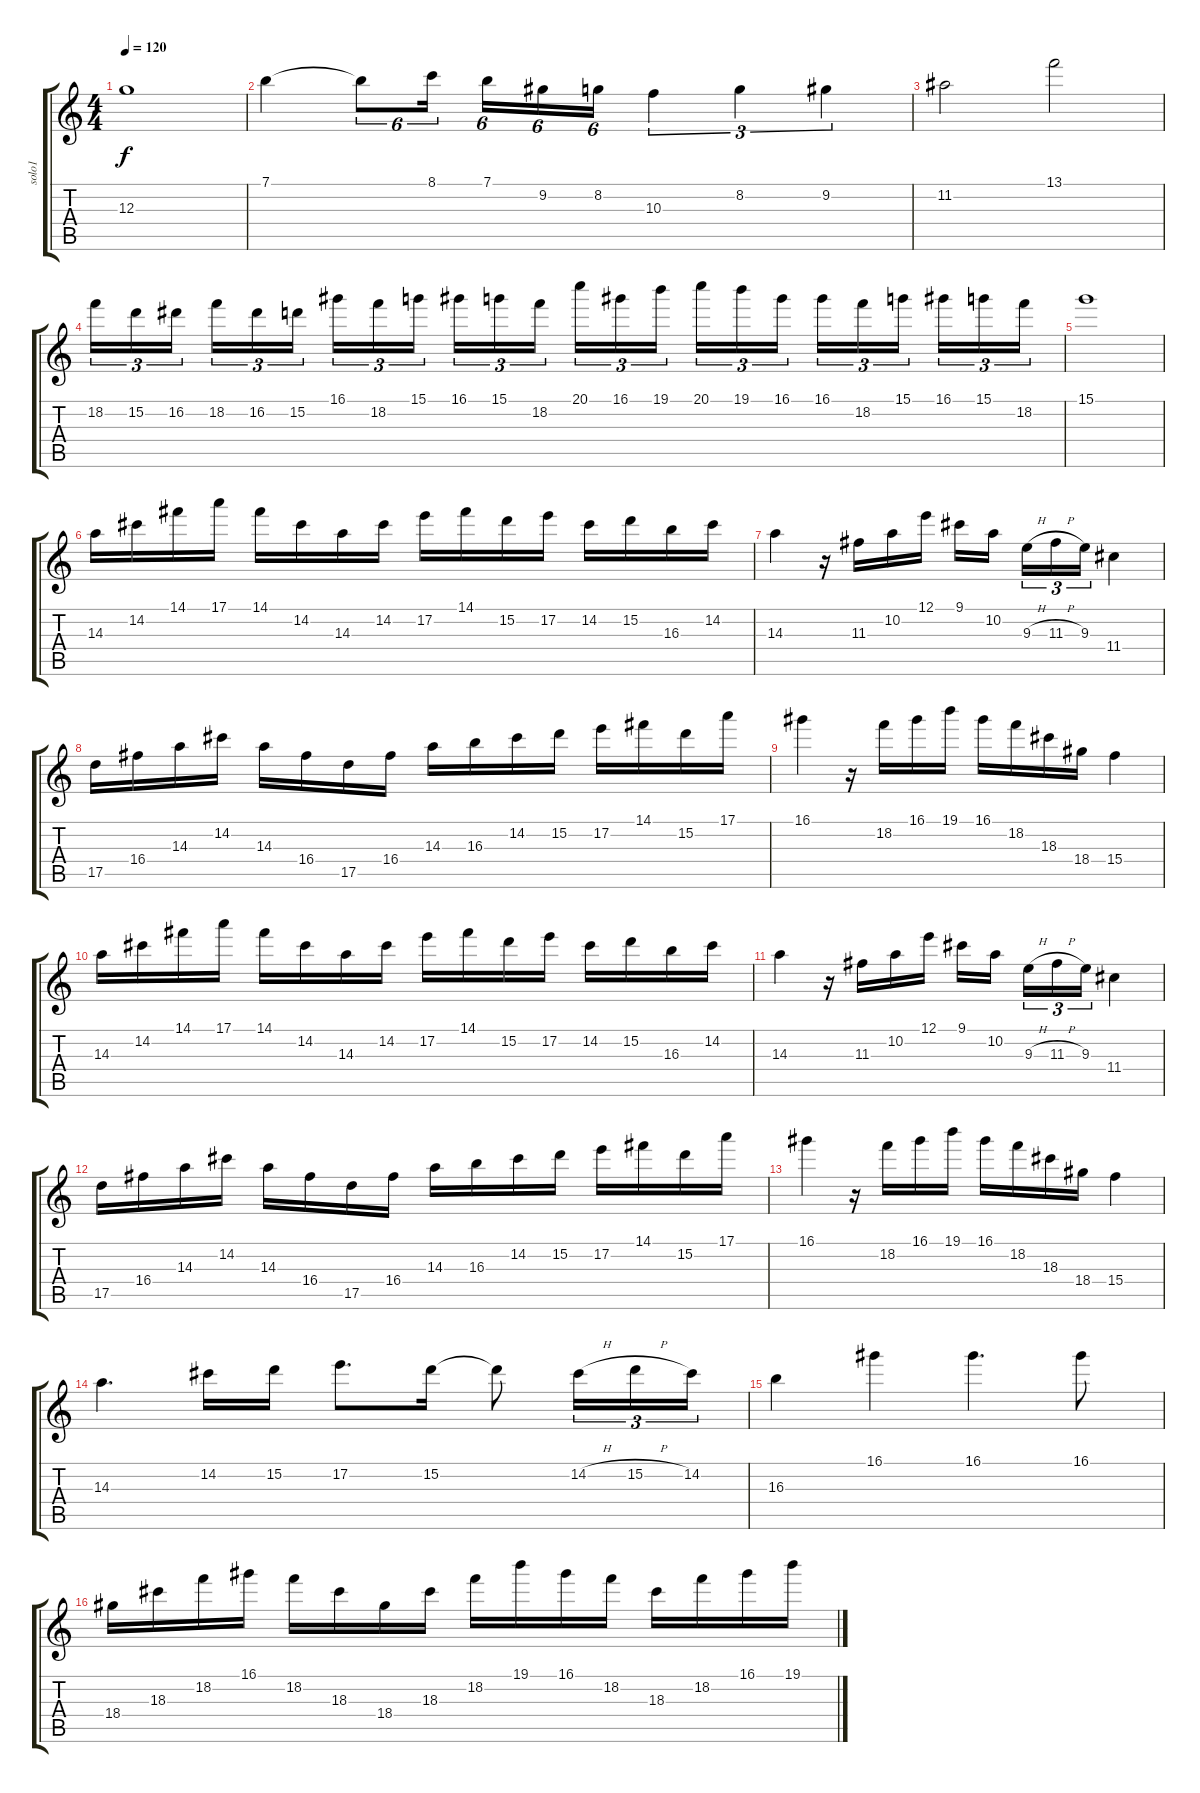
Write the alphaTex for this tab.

\track ("solo1" "solo1") {instrument distortionguitar}
\staff {score tabs}
\tuning (E4 B3 G3 D3 A2 E2) {hide}
\ts (4 4)
\tempo 120
\clef g2
\ks c
12.3.1{dy f} |
7.1.4 7.1{t}.8{tu (6 4)} 8.1.16{tu (6 4)} 7.1.16{tu (6 4)} 9.2.16{tu (6 4)} 8.2.16{tu (6 4)} 10.3.4{tu (3 2)} 8.2.4{tu (3 2)} 9.2.4{tu (3 2)} |
11.2.2 13.1.2 |
18.2.16{tu (3 2)} 15.2.16{tu (3 2)} 16.2.16{tu (3 2)} 18.2.16{tu (3 2)} 16.2.16{tu (3 2)} 15.2.16{tu (3 2)} 16.1.16{tu (3 2)} 18.2.16{tu (3 2)} 15.1.16{tu (3 2)} 16.1.16{tu (3 2)} 15.1.16{tu (3 2)} 18.2.16{tu (3 2)} 20.1.16{tu (3 2)} 16.1.16{tu (3 2)} 19.1.16{tu (3 2)} 20.1.16{tu (3 2)} 19.1.16{tu (3 2)} 16.1.16{tu (3 2)} 16.1.16{tu (3 2)} 18.2.16{tu (3 2)} 15.1.16{tu (3 2)} 16.1.16{tu (3 2)} 15.1.16{tu (3 2)} 18.2.16{tu (3 2)} |
15.1.1 |
14.3.16 14.2.16 14.1.16 17.1.16 14.1.16 14.2.16 14.3.16 14.2.16 17.2.16 14.1.16 15.2.16 17.2.16 14.2.16 15.2.16 16.3.16 14.2.16 |
14.3.4 r.16 11.3.16 10.2.16 12.1.16 9.1.16 10.2.16 9.3{h}.16{tu (3 2)} 11.3{h}.16{tu (3 2)} 9.3.16{tu (3 2)} 11.4.4 |
17.5.16 16.4.16 14.3.16 14.2.16 14.3.16 16.4.16 17.5.16 16.4.16 14.3.16 16.3.16 14.2.16 15.2.16 17.2.16 14.1.16 15.2.16 17.1.16 |
16.1.4 r.16 18.2.16 16.1.16 19.1.16 16.1.16 18.2.16 18.3.16 18.4.16 15.4.4 |
14.3.16 14.2.16 14.1.16 17.1.16 14.1.16 14.2.16 14.3.16 14.2.16 17.2.16 14.1.16 15.2.16 17.2.16 14.2.16 15.2.16 16.3.16 14.2.16 |
14.3.4 r.16 11.3.16 10.2.16 12.1.16 9.1.16 10.2.16 9.3{h}.16{tu (3 2)} 11.3{h}.16{tu (3 2)} 9.3.16{tu (3 2)} 11.4.4 |
17.5.16 16.4.16 14.3.16 14.2.16 14.3.16 16.4.16 17.5.16 16.4.16 14.3.16 16.3.16 14.2.16 15.2.16 17.2.16 14.1.16 15.2.16 17.1.16 |
16.1.4 r.16 18.2.16 16.1.16 19.1.16 16.1.16 18.2.16 18.3.16 18.4.16 15.4.4 |
14.3.4{d} 14.2.16 15.2.16 17.2.8{d} 15.2.16 15.2{t}.8 14.2{h}.16{tu (3 2)} 15.2{h}.16{tu (3 2)} 14.2.16{tu (3 2)} |
16.3.4 16.1.4 16.1.4{d} 16.1.8 |
18.4.16 18.3.16 18.2.16 16.1.16 18.2.16 18.3.16 18.4.16 18.3.16 18.2.16 19.1.16 16.1.16 18.2.16 18.3.16 18.2.16 16.1.16 19.1.16
